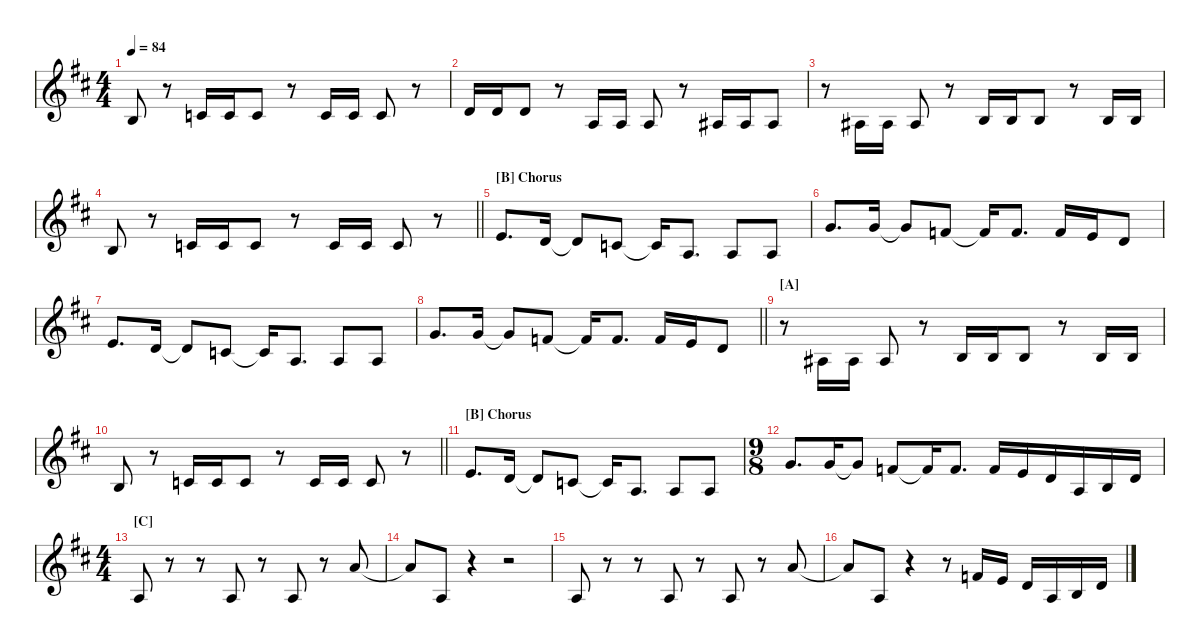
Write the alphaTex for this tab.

\hideDynamics
\bracketExtendMode nobrackets
\singleTrackTrackNamePolicy hidden
\multiTrackTrackNamePolicy hidden
\otherSystemsTrackNameOrientation horizontal
\track ("Violin" "Violin") {instrument violin}
\staff {score}
\tuning (E5 A4 D4 G3)
\ts (4 4)
\tempo 84
\clef g2
\scale
0.235639
\ks d
4.4{acc forcenatural}.8{dy ff beam Up} r.8{beam Up} 5.4{acc forcenatural}.16{beam Up} 5.4{acc forcenatural}.16{beam Up} 5.4{acc forcenatural}.8{beam Up} r.8{beam Up} 5.4{acc forcenatural}.16{beam Up} 5.4{acc forcenatural}.16{beam Up} 5.4{acc forcenatural}.8{beam Up} r.8{beam Up} |
\scale
0.263775 0.3{acc forcenatural}.16{dy f beam Up} 0.3{acc forcenatural}.16{beam Up} 0.3{acc forcenatural}.8{beam Up} r.8{beam Up} 2.4{acc forcenatural}.16{beam Up} 2.4{acc forcenatural}.16{beam Up} 2.4{acc forcenatural}.8{beam Up} r.8{beam Up} 3.4{acc #}.16{beam Up} 3.4{acc #}.16{beam Up} 3.4{acc #}.8{beam Up} |
\scale
0.264947 r.8{beam Down} 3.4{acc #}.16{beam Up} 3.4{acc #}.16{beam Up} 3.4{acc #}.8{beam Up} r.8{beam Up} 4.4{acc forcenatural}.16{dy ff beam Up} 4.4{acc forcenatural}.16{beam Up} 4.4{acc forcenatural}.8{beam Up} r.8{beam Up} 4.4{acc forcenatural}.16{beam Up} 4.4{acc forcenatural}.16{beam Up} |
\scale
0.235639
\barLineRight lightlight
4.4{acc forcenatural}.8{beam Up} r.8{beam Up} 5.4{acc forcenatural}.16{beam Up} 5.4{acc forcenatural}.16{beam Up} 5.4{acc forcenatural}.8{beam Up} r.8{beam Up} 5.4{acc forcenatural}.16{beam Up} 5.4{acc forcenatural}.16{beam Up} 5.4{acc forcenatural}.8{beam Up} r.8{beam Up} |
\section ("B" "Chorus")
\scale
0.247368 2.3{acc forcenatural}.8{d dy f beam Up} 0.3{acc forcenatural}.16{beam Up} 0.3{t acc forcenatural}.8{beam Up} 5.4{acc forcenatural}.8{beam Up} 5.4{t acc forcenatural}.16{beam Up} 2.4{acc forcenatural}.8{d beam Up} 2.4{acc forcenatural}.8{beam Up} 2.4{acc forcenatural}.8{beam Up} |
\scale
0.252632 5.3{acc forcenatural}.8{d dy mp beam Up} 5.3{acc forcenatural}.16{beam Up} 5.3{t acc forcenatural}.8{beam Up} 3.3{acc forcenatural}.8{beam Up} 3.3{t acc forcenatural}.16{beam Up} 3.3{acc forcenatural}.8{d beam Up} 3.3{acc forcenatural}.16{dy f beam Up} 2.3{acc forcenatural}.16{beam Up} 0.3{acc forcenatural}.8{beam Up} |
\scale
0.247368 2.3{acc forcenatural}.8{d beam Up} 0.3{acc forcenatural}.16{beam Up} 0.3{t acc forcenatural}.8{beam Up} 5.4{acc forcenatural}.8{beam Up} 5.4{t acc forcenatural}.16{beam Up} 2.4{acc forcenatural}.8{d beam Up} 2.4{acc forcenatural}.8{beam Up} 2.4{acc forcenatural}.8{beam Up} |
\scale
0.252632
\barLineRight lightlight
5.3{acc forcenatural}.8{d dy mp beam Up} 5.3{acc forcenatural}.16{beam Up} 5.3{t acc forcenatural}.8{beam Up} 3.3{acc forcenatural}.8{beam Up} 3.3{t acc forcenatural}.16{beam Up} 3.3{acc forcenatural}.8{d beam Up} 3.3{acc forcenatural}.16{dy f beam Up} 2.3{acc forcenatural}.16{beam Up} 0.3{acc forcenatural}.8{beam Up} |
\section ("A" "")
\scale
0.25977 r.8{beam Down} 3.4{acc #}.16{beam Up} 3.4{acc #}.16{beam Up} 3.4{acc #}.8{beam Up} r.8{beam Up} 4.4{acc forcenatural}.16{dy ff beam Up} 4.4{acc forcenatural}.16{beam Up} 4.4{acc forcenatural}.8{beam Up} r.8{beam Up} 4.4{acc forcenatural}.16{beam Up} 4.4{acc forcenatural}.16{beam Up} |
\scale
0.231034
\barLineRight lightlight
4.4{acc forcenatural}.8{beam Up} r.8{beam Up} 5.4{acc forcenatural}.16{beam Up} 5.4{acc forcenatural}.16{beam Up} 5.4{acc forcenatural}.8{beam Up} r.8{beam Up} 5.4{acc forcenatural}.16{beam Up} 5.4{acc forcenatural}.16{beam Up} 5.4{acc forcenatural}.8{beam Up} r.8{beam Up} |
\section ("B" "Chorus")
\scale
0.216092 2.3{acc forcenatural}.8{d dy f beam Up} 0.3{acc forcenatural}.16{beam Up} 0.3{t acc forcenatural}.8{beam Up} 5.4{acc forcenatural}.8{beam Up} 5.4{t acc forcenatural}.16{beam Up} 2.4{acc forcenatural}.8{d beam Up} 2.4{acc forcenatural}.8{beam Up} 2.4{acc forcenatural}.8{beam Up} |
\ts (9 8)
\beaming (8 3 3 3)
\scale
0.293103 5.3{acc forcenatural}.8{d dy mp beam Up} 5.3{acc forcenatural}.16{beam Up} 5.3{t acc forcenatural}.8{beam Up} 3.3{acc forcenatural}.8{beam Up} 3.3{t acc forcenatural}.16{beam Up} 3.3{acc forcenatural}.8{d beam Up} 3.3{acc forcenatural}.16{dy f beam Up} 2.3{acc forcenatural}.16{beam Up} 0.3{acc forcenatural}.16{beam Up} 2.4{acc forcenatural}.16{beam Up} 4.4{acc forcenatural}.16{beam Up} 0.3{acc forcenatural}.16{beam Up} |
\ts (4 4)
\beaming (8 2 2 2 2)
\section ("C" "")
\scale
0.278366 2.4{acc forcenatural}.8{beam Up} r.8{beam Up} r.8{beam Up} 2.4{acc forcenatural}.8{beam Up} r.8{beam Up} 2.4{acc forcenatural}.8{beam Up} r.8{beam Up} 0.2{acc forcenatural}.8{beam Up} |
\scale
0.175492 0.2{t acc forcenatural}.8{beam Up} 2.4{acc forcenatural}.8{beam Up} r.4{beam Up} r.2{beam Up} |
\scale
0.242057 2.4{acc forcenatural}.8{beam Up} r.8{beam Up} r.8{beam Up} 2.4{acc forcenatural}.8{beam Up} r.8{beam Up} 2.4{acc forcenatural}.8{beam Up} r.8{beam Up} 0.2{acc forcenatural}.8{beam Up} |
\scale
0.304085 0.2{t acc forcenatural}.8{beam Up} 2.4{acc forcenatural}.8{beam Up} r.4{beam Up} r.8{beam Up} 3.3{acc forcenatural}.16{beam Up} 2.3{acc forcenatural}.16{beam Up} 0.3{acc forcenatural}.16{beam Up} 2.4{acc forcenatural}.16{beam Up} 4.4{acc forcenatural}.16{beam Up} 0.3{acc forcenatural}.16{beam Up}
